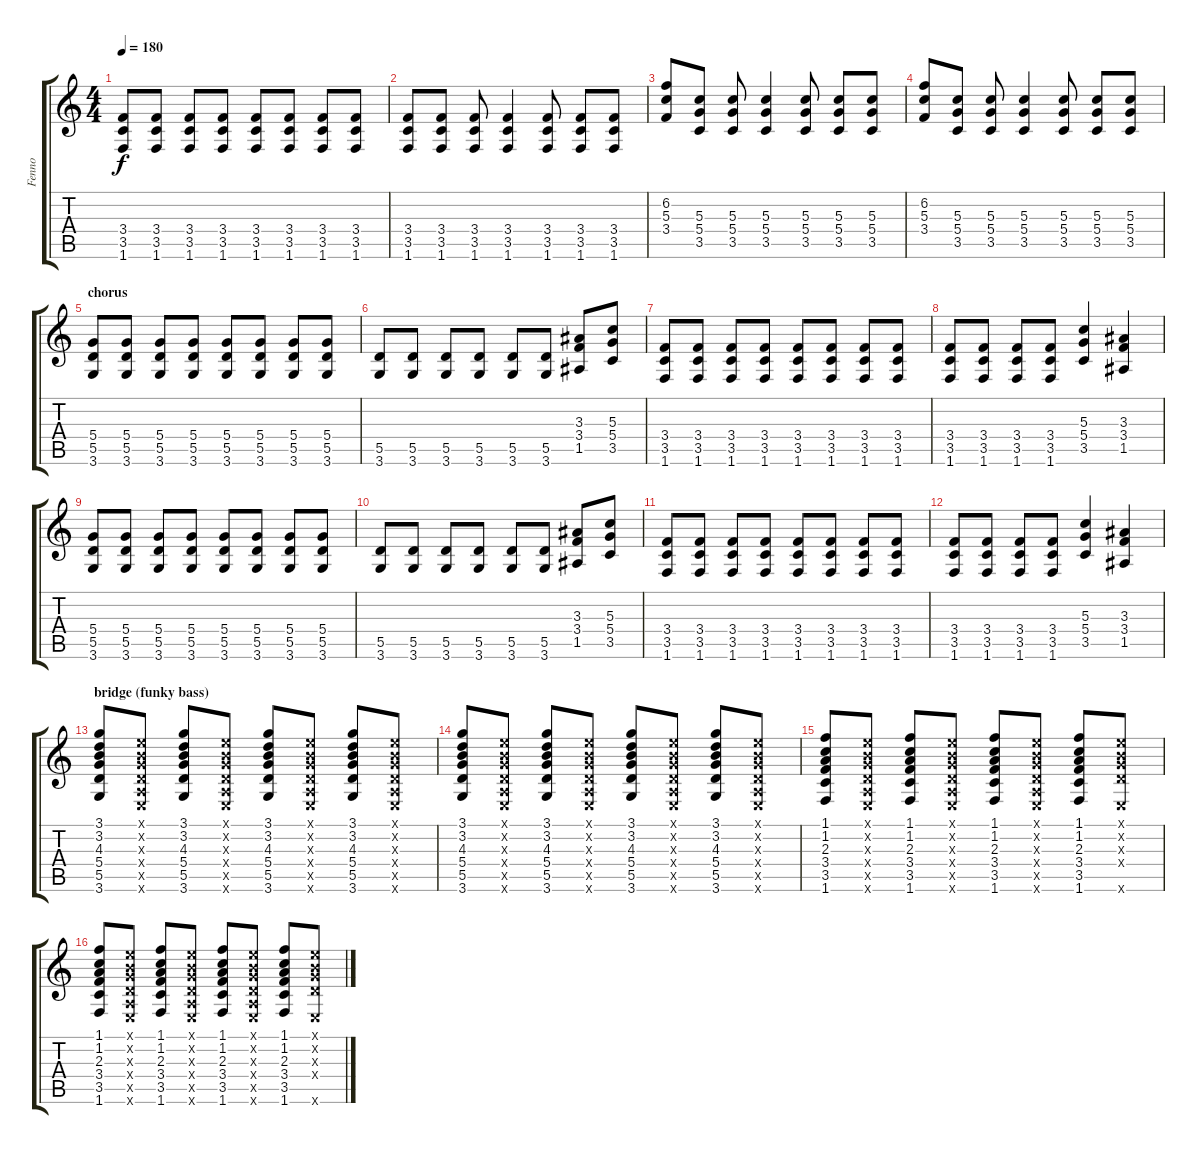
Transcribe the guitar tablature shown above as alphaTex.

\track ("Fenno" "Fenno") {instrument distortionguitar}
\staff {score tabs}
\tuning (E4 B3 G3 D3 A2 E2) {hide}
\ts (4 4)
\tempo 180
\clef g2
\ks c
(3.4 3.5 1.6).8{dy f} (3.4 3.5 1.6).8 (3.4 3.5 1.6).8 (3.4 3.5 1.6).8 (3.4 3.5 1.6).8 (3.4 3.5 1.6).8 (3.4 3.5 1.6).8 (3.4 3.5 1.6).8 |
(3.4 3.5 1.6).8 (3.4 3.5 1.6).8 (3.4 3.5 1.6).8 (3.4 3.5 1.6).4 (3.4 3.5 1.6).8 (3.4 3.5 1.6).8 (3.4 3.5 1.6).8 |
(6.2 5.3 3.4).8 (5.3 5.4 3.5).8 (5.3 5.4 3.5).8 (5.3 5.4 3.5).4 (5.3 5.4 3.5).8 (5.3 5.4 3.5).8 (5.3 5.4 3.5).8 |
(6.2 5.3 3.4).8 (5.3 5.4 3.5).8 (5.3 5.4 3.5).8 (5.3 5.4 3.5).4 (5.3 5.4 3.5).8 (5.3 5.4 3.5).8 (5.3 5.4 3.5).8 |
\section ("" "chorus")
(5.4 5.5 3.6).8 (5.4 5.5 3.6).8 (5.4 5.5 3.6).8 (5.4 5.5 3.6).8 (5.4 5.5 3.6).8 (5.4 5.5 3.6).8 (5.4 5.5 3.6).8 (5.4 5.5 3.6).8 |
(5.5 3.6).8 (5.5 3.6).8 (5.5 3.6).8 (5.5 3.6).8 (5.5 3.6).8 (5.5 3.6).8 (3.3 3.4 1.5).8 (5.3 5.4 3.5).8 |
(3.4 3.5 1.6).8 (3.4 3.5 1.6).8 (3.4 3.5 1.6).8 (3.4 3.5 1.6).8 (3.4 3.5 1.6).8 (3.4 3.5 1.6).8 (3.4 3.5 1.6).8 (3.4 3.5 1.6).8 |
(3.4 3.5 1.6).8 (3.4 3.5 1.6).8 (3.4 3.5 1.6).8 (3.4 3.5 1.6).8 (5.3 5.4 3.5).4 (3.3 3.4 1.5).4 |
(5.4 5.5 3.6).8 (5.4 5.5 3.6).8 (5.4 5.5 3.6).8 (5.4 5.5 3.6).8 (5.4 5.5 3.6).8 (5.4 5.5 3.6).8 (5.4 5.5 3.6).8 (5.4 5.5 3.6).8 |
(5.5 3.6).8 (5.5 3.6).8 (5.5 3.6).8 (5.5 3.6).8 (5.5 3.6).8 (5.5 3.6).8 (3.3 3.4 1.5).8 (5.3 5.4 3.5).8 |
(3.4 3.5 1.6).8 (3.4 3.5 1.6).8 (3.4 3.5 1.6).8 (3.4 3.5 1.6).8 (3.4 3.5 1.6).8 (3.4 3.5 1.6).8 (3.4 3.5 1.6).8 (3.4 3.5 1.6).8 |
(3.4 3.5 1.6).8 (3.4 3.5 1.6).8 (3.4 3.5 1.6).8 (3.4 3.5 1.6).8 (5.3 5.4 3.5).4 (3.3 3.4 1.5).4 |
\section ("" "bridge (funky bass)")
(3.1 3.2 4.3 5.4 5.5 3.6).8 (0.1{x} 0.2{x} 0.3{x} 0.4{x} 0.5{x} 0.6{x}).8 (3.1 3.2 4.3 5.4 5.5 3.6).8 (0.1{x} 0.2{x} 0.3{x} 0.4{x} 0.5{x} 0.6{x}).8 (3.1 3.2 4.3 5.4 5.5 3.6).8 (0.1{x} 0.2{x} 0.3{x} 0.4{x} 0.5{x} 0.6{x}).8 (3.1 3.2 4.3 5.4 5.5 3.6).8 (0.1{x} 0.2{x} 0.3{x} 0.4{x} 0.5{x} 0.6{x}).8 |
(3.1 3.2 4.3 5.4 5.5 3.6).8 (0.1{x} 0.2{x} 0.3{x} 0.4{x} 0.5{x} 0.6{x}).8 (3.1 3.2 4.3 5.4 5.5 3.6).8 (0.1{x} 0.2{x} 0.3{x} 0.4{x} 0.5{x} 0.6{x}).8 (3.1 3.2 4.3 5.4 5.5 3.6).8 (0.1{x} 0.2{x} 0.3{x} 0.4{x} 0.5{x} 0.6{x}).8 (3.1 3.2 4.3 5.4 5.5 3.6).8 (0.1{x} 0.2{x} 0.3{x} 0.4{x} 0.5{x} 0.6{x}).8 |
(1.1 1.2 2.3 3.4 3.5 1.6).8 (0.1{x} 0.2{x} 0.3{x} 0.4{x} 0.5{x} 0.6{x}).8 (1.1 1.2 2.3 3.4 3.5 1.6).8 (0.1{x} 0.2{x} 0.3{x} 0.4{x} 0.5{x} 0.6{x}).8 (1.1 1.2 2.3 3.4 3.5 1.6).8 (0.1{x} 0.2{x} 0.3{x} 0.4{x} 0.5{x} 0.6{x}).8 (1.1 1.2 2.3 3.4 3.5 1.6).8 (0.1{x} 0.2{x} 0.3{x} 0.4{x} 0.6{x}).8 |
(1.1 1.2 2.3 3.4 3.5 1.6).8 (0.1{x} 0.2{x} 0.3{x} 0.4{x} 0.5{x} 0.6{x}).8 (1.1 1.2 2.3 3.4 3.5 1.6).8 (0.1{x} 0.2{x} 0.3{x} 0.4{x} 0.5{x} 0.6{x}).8 (1.1 1.2 2.3 3.4 3.5 1.6).8 (0.1{x} 0.2{x} 0.3{x} 0.4{x} 0.5{x} 0.6{x}).8 (1.1 1.2 2.3 3.4 3.5 1.6).8 (0.1{x} 0.2{x} 0.3{x} 0.4{x} 0.6{x}).8
